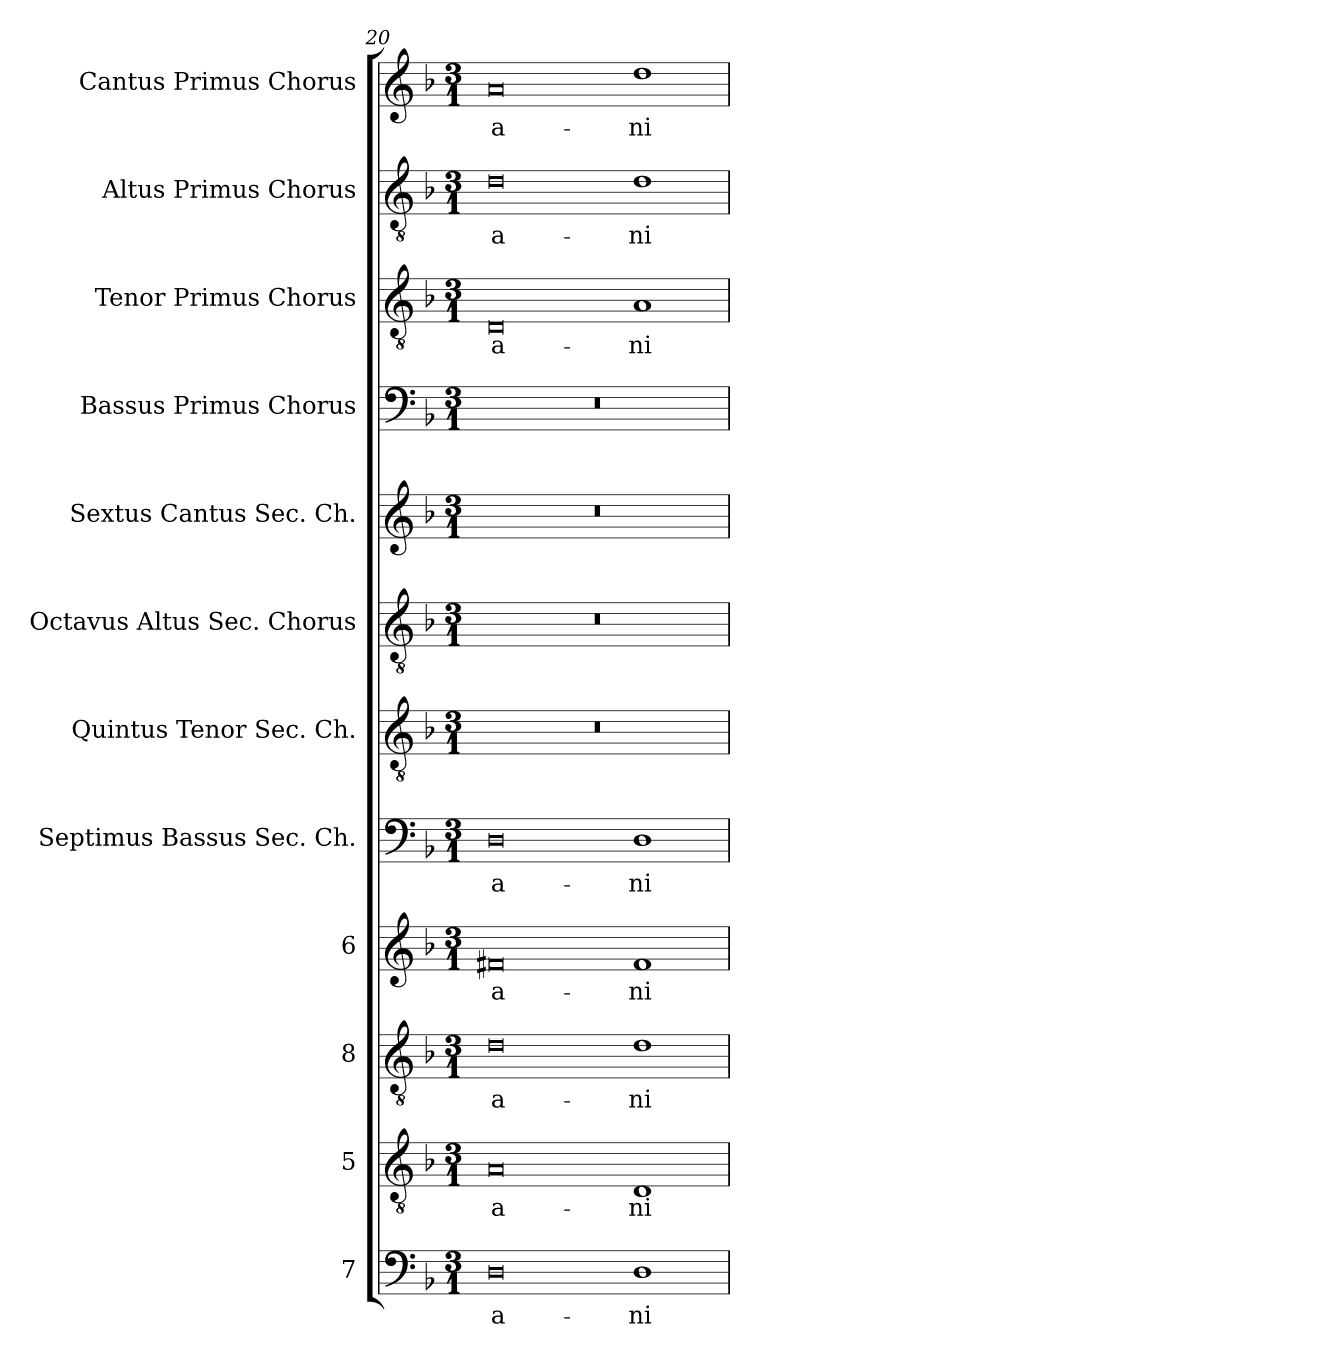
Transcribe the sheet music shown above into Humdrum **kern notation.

**kern	**text	**kern	**text	**kern	**text	**kern	**text	**kern	**text	**kern	**kern	**kern	**kern	**kern	**text	**kern	**text	**kern	**text
*part12	*part12	*part11	*part11	*part10	*part10	*part9	*part9	*part8	*part8	*part7	*part6	*part5	*part4	*part3	*part3	*part2	*part2	*part1	*part1
*staff12	*staff12	*staff11	*staff11	*staff10	*staff10	*staff9	*staff9	*staff8	*staff8	*staff7	*staff6	*staff5	*staff4	*staff3	*staff3	*staff2	*staff2	*staff1	*staff1
*I"7	*	*I"5	*	*I"8	*	*I"6	*	*I"Septimus  Bassus Sec. Ch.	*	*I"Quintus  Tenor Sec. Ch.	*I"Octavus  Altus Sec. Chorus	*I"Sextus  Cantus Sec. Ch.	*I"Bassus  Primus Chorus	*I"Tenor  Primus Chorus	*	*I"Altus  Primus Chorus	*	*I"Cantus  Primus Chorus	*
*	*	*	*	*	*	*	*	*I'B	*	*	*	*	*	*I'T	*	*I'A	*	*I'C	*
!!LO:PB:g=z
*clefF4	*	*clefGv2	*	*clefGv2	*	*clefG2	*	*clefF4	*	*clefGv2	*clefGv2	*clefG2	*clefF4	*clefGv2	*	*clefGv2	*	*clefG2	*
*k[b-]	*	*k[b-]	*	*k[b-]	*	*k[b-]	*	*k[b-]	*	*k[b-]	*k[b-]	*k[b-]	*k[b-]	*k[b-]	*	*k[b-]	*	*k[b-]	*
*F:	*	*F:	*	*F:	*	*F:	*	*F:	*	*F:	*F:	*F:	*F:	*F:	*	*F:	*	*F:	*
*M3/1	*	*M3/1	*	*M3/1	*	*M3/1	*	*M3/1	*	*M3/1	*M3/1	*M3/1	*M3/1	*M3/1	*	*M3/1	*	*M3/1	*
=20	=20	=20	=20	=20	=20	=20	=20	=20	=20	=20	=20	=20	=20	=20	=20	=20	=20	=20	=20
!	!LO:LY:b:cj	!	!LO:LY:b:cj	!	!LO:LY:b:cj	!	!LO:LY:b:cj	!	!LO:LY:b:rj	!	!	!	!	!	!LO:LY:b:cj	!	!LO:LY:b:cj	!	!LO:LY:b:cj
0D	a-	0A	a-	0d	a-	0f#X	a-	0D	a-	0.r	0.r	0.r	0.r	0D	a-	0d	a-	0a	a-
!	!LO:LY:b:cj	!	!LO:LY:b:cj	!	!LO:LY:b:cj	!	!LO:LY:b:cj	!	!LO:LY:b:rj	!	!	!	!	!	!LO:LY:b:cj	!	!LO:LY:b:cj	!	!LO:LY:b:cj
1D	-ni-	1D	-ni-	1d	-ni-	1f#	-ni-	1D	-ni-	.	.	.	.	1A	-ni-	1d	-ni-	1dd	-ni-
=	=	=	=	=	=	=	=	=	=	=	=	=	=	=	=	=	=	=	=
*-	*-	*-	*-	*-	*-	*-	*-	*-	*-	*-	*-	*-	*-	*-	*-	*-	*-	*-	*-
